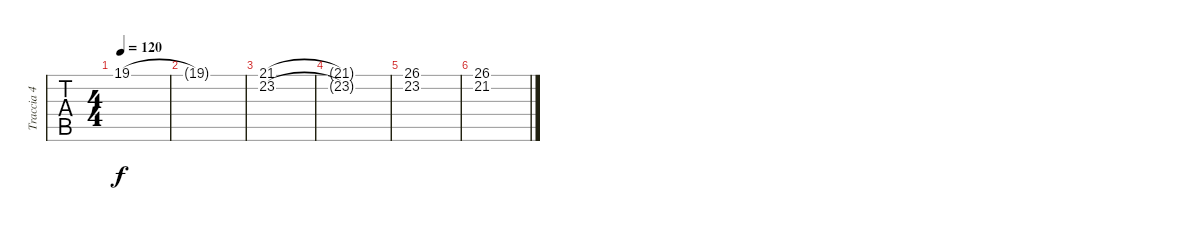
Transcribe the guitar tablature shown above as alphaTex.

\track ("Traccia 4" "Traccia 4") {instrument stringensemble2}
\staff {tabs}
\tuning (Gb4 Db4 A3 E3 B2 E2) {hide}
\ts (4 4)
\tempo 120
\clef g2
\ks c
19.1.1{dy f} |
19.1{t}.1 |
(21.1 23.2).1 |
(21.1{t} 23.2{t}).1 |
(26.1 23.2).1 |
(26.1 21.2).1
